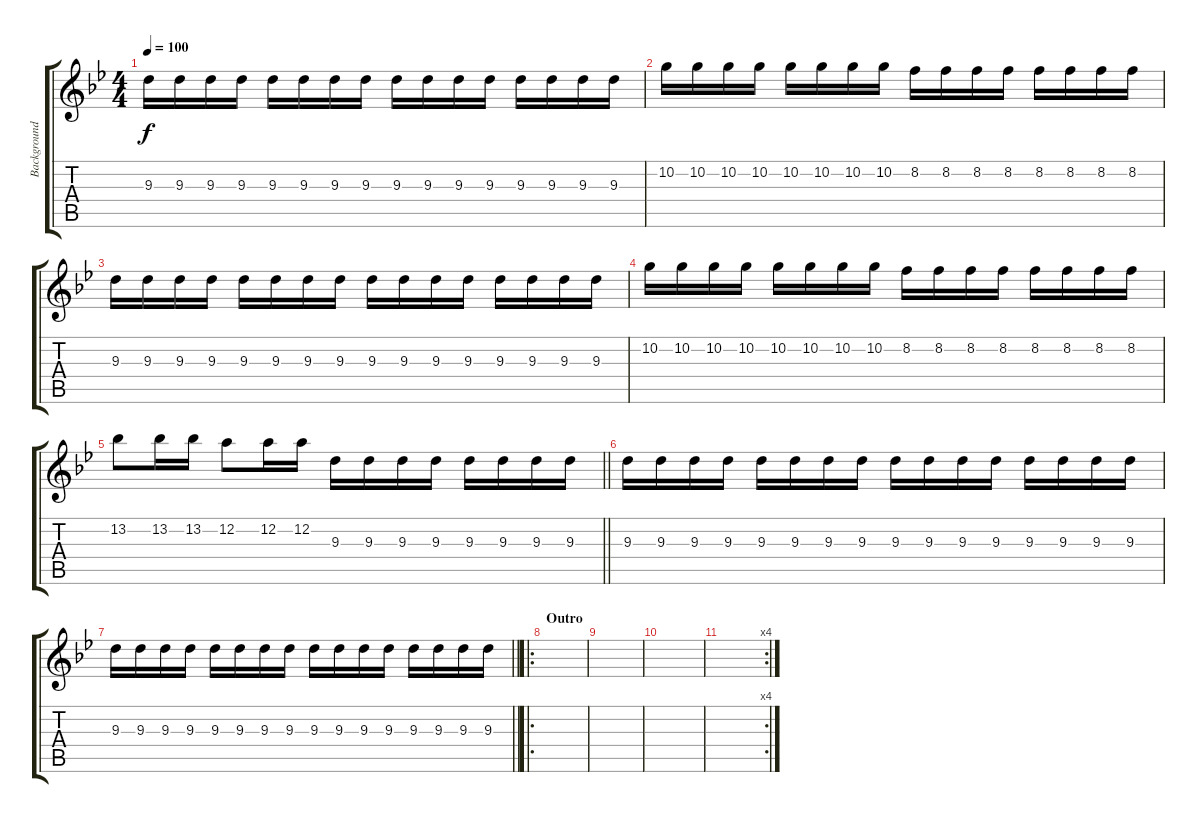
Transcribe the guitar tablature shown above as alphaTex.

\track ("Background Lead" "Background") {instrument overdrivenguitar}
\staff {score tabs}
\tuning (D4 A3 F3 C3 G2 C2) {hide}
\ts (4 4)
\tempo 100
\clef g2
\ks bb
9.3.16{dy f} 9.3.16 9.3.16 9.3.16 9.3.16 9.3.16 9.3.16 9.3.16 9.3.16 9.3.16 9.3.16 9.3.16 9.3.16 9.3.16 9.3.16 9.3.16 |
10.2.16 10.2.16 10.2.16 10.2.16 10.2.16 10.2.16 10.2.16 10.2.16 8.2.16 8.2.16 8.2.16 8.2.16 8.2.16 8.2.16 8.2.16 8.2.16 |
9.3.16 9.3.16 9.3.16 9.3.16 9.3.16 9.3.16 9.3.16 9.3.16 9.3.16 9.3.16 9.3.16 9.3.16 9.3.16 9.3.16 9.3.16 9.3.16 |
10.2.16 10.2.16 10.2.16 10.2.16 10.2.16 10.2.16 10.2.16 10.2.16 8.2.16 8.2.16 8.2.16 8.2.16 8.2.16 8.2.16 8.2.16 8.2.16 |
\barLineRight lightlight
13.2.8 13.2.16 13.2.16 12.2.8 12.2.16 12.2.16 9.3.16 9.3.16 9.3.16 9.3.16 9.3.16 9.3.16 9.3.16 9.3.16 |
9.3.16 9.3.16 9.3.16 9.3.16 9.3.16 9.3.16 9.3.16 9.3.16 9.3.16 9.3.16 9.3.16 9.3.16 9.3.16 9.3.16 9.3.16 9.3.16 |
\barLineRight lightlight
9.3.16 9.3.16 9.3.16 9.3.16 9.3.16 9.3.16 9.3.16 9.3.16 9.3.16 9.3.16 9.3.16 9.3.16 9.3.16 9.3.16 9.3.16 9.3.16 |
\ro
\section ("" "Outro")
|
|
|
\rc 4
